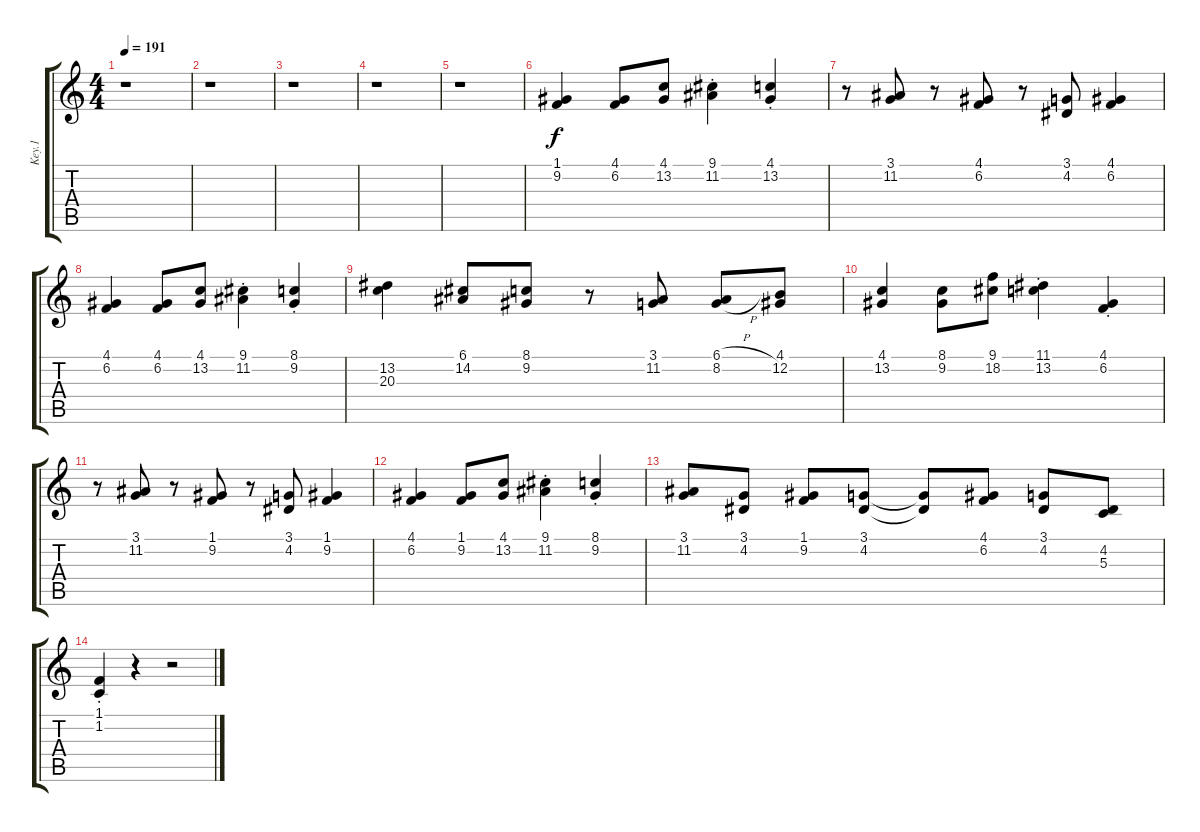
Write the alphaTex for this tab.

\track ("Key.1" "Key.1") {instrument acousticgrandpiano}
\staff {score tabs}
\tuning (E4 B3 G3 D3 A2 E2) {hide}
\ts (4 4)
\tempo 191
\clef g2
\ks c
r.1{dy f} |
r.1 |
r.1 |
r.1 |
r.1 |
(1.1 9.2).4 (4.1 6.2).8 (4.1 13.2).8 (9.1{st} 11.2{st}).4 (4.1{st} 13.2{st}).4 |
r.8 (3.1 11.2).8 r.8 (4.1 6.2).8 r.8 (3.1 4.2).8 (4.1 6.2).4 |
(4.1 6.2).4 (4.1 6.2).8 (4.1 13.2).8 (9.1{st} 11.2{st}).4 (8.1{st} 9.2{st}).4 |
(13.2 20.3).4 (6.1 14.2).8 (8.1 9.2).8 r.8 (3.1 11.2).8 (6.1{h} 8.2{h}).8 (4.1 12.2).8 |
(4.1 13.2).4 (8.1 9.2).8 (9.1 18.2).8 (11.1{st} 13.2{st}).4 (4.1{st} 6.2{st}).4 |
r.8 (3.1 11.2).8 r.8 (1.1 9.2).8 r.8 (3.1 4.2).8 (1.1 9.2).4 |
(4.1 6.2).4 (1.1 9.2).8 (4.1 13.2).8 (9.1{st} 11.2{st}).4 (8.1{st} 9.2{st}).4 |
(3.1 11.2).8 (3.1 4.2).8 (1.1 9.2).8 (3.1 4.2).8 (3.1{t} 4.2{t}).8 (4.1 6.2).8 (3.1 4.2).8 (4.2 5.3).8 |
(1.1{st} 1.2{st}).4 r.4 r.2
